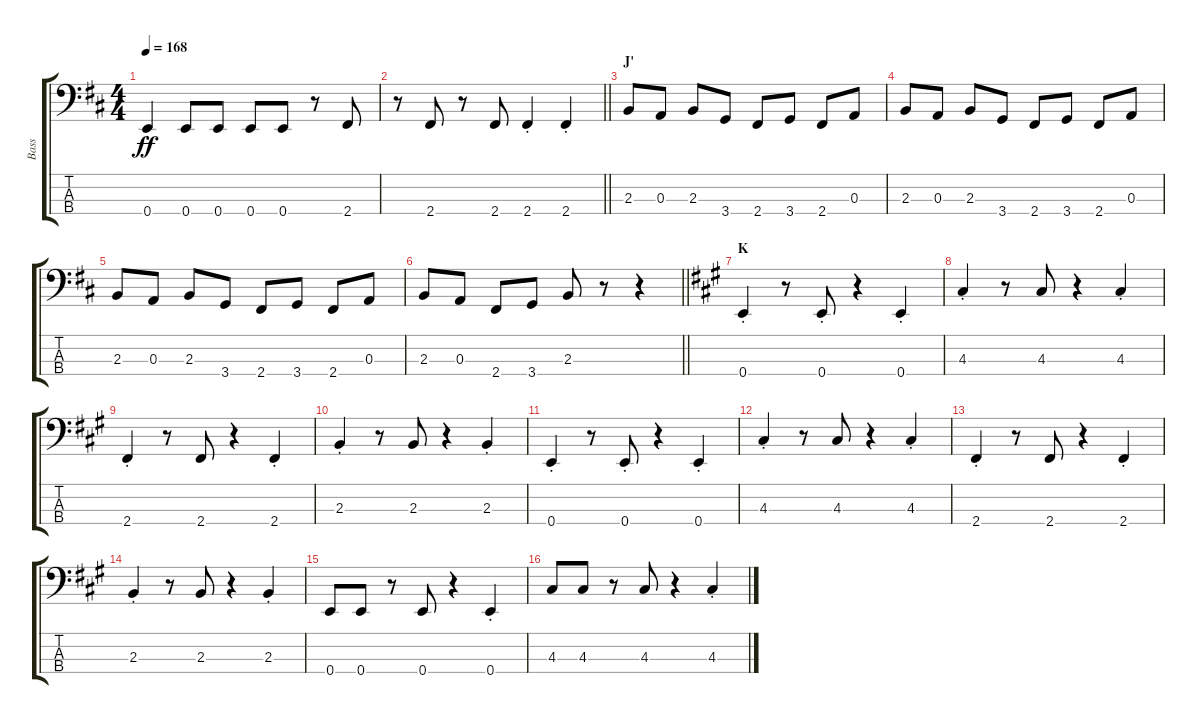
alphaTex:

\track ("Bass" "Bass") {instrument electricbassfinger}
\staff {score tabs}
\tuning (G2 D2 A1 E1) {hide}
\ts (4 4)
\tempo 168
\clef f4
\ks d
0.4{st}.4{dy ff} 0.4.8 0.4.8 0.4.8 0.4.8 r.8 2.4.8 |
\barLineRight lightlight
r.8 2.4.8 r.8 2.4.8 2.4{st}.4 2.4{st}.4 |
\section ("" "J'")
2.3.8 0.3.8 2.3.8 3.4.8 2.4.8 3.4.8 2.4.8 0.3.8 |
2.3.8 0.3.8 2.3.8 3.4.8 2.4.8 3.4.8 2.4.8 0.3.8 |
2.3.8 0.3.8 2.3.8 3.4.8 2.4.8 3.4.8 2.4.8 0.3.8 |
\barLineRight lightlight
2.3.8 0.3.8 2.4.8 3.4.8 2.3.8 r.8 r.4 |
\section ("" "K")
\ks a
0.4{st}.4 r.8 0.4{st}.8 r.4 0.4{st}.4 |
4.3{st}.4 r.8 4.3.8 r.4 4.3{st}.4 |
2.4{st}.4 r.8 2.4.8 r.4 2.4{st}.4 |
2.3{st}.4 r.8 2.3.8 r.4 2.3{st}.4 |
0.4{st}.4 r.8 0.4{st}.8 r.4 0.4{st}.4 |
4.3{st}.4 r.8 4.3.8 r.4 4.3{st}.4 |
2.4{st}.4 r.8 2.4.8 r.4 2.4{st}.4 |
2.3{st}.4 r.8 2.3.8 r.4 2.3{st}.4 |
0.4.8 0.4.8 r.8 0.4.8 r.4 0.4{st}.4 |
4.3.8 4.3.8 r.8 4.3.8 r.4 4.3{st}.4
